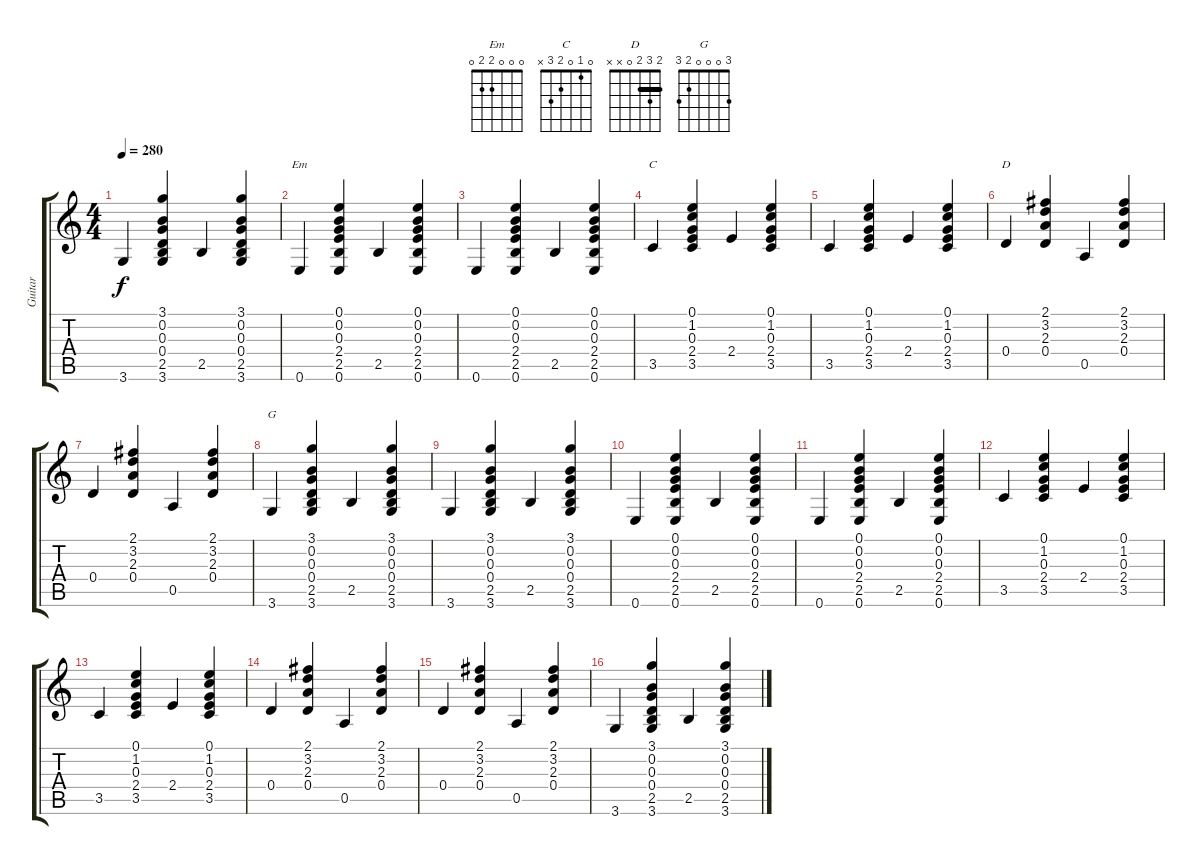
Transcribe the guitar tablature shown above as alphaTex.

\track ("Guitar" "Guitar") {instrument acousticguitarnylon}
\staff {score tabs}
\tuning (E4 B3 G3 D3 A2 E2) {hide}
\chord ("Em" 0 0 0 2 2 0)
\chord ("C" 0 1 0 2 3 x)
\chord ("D" 2 3 2 0 x x) {barre 2}
\chord ("G" 3 0 0 0 2 3)
\ts (4 4)
\tempo 280
\clef g2
\ks c
3.6.4{dy f} (3.1 0.2 0.3 0.4 2.5 3.6).4 2.5.4 (3.1 0.2 0.3 0.4 2.5 3.6).4 |
0.6.4{ch "Em"} (0.1 0.2 0.3 2.4 2.5 0.6).4 2.5.4 (0.1 0.2 0.3 2.4 2.5 0.6).4 |
0.6.4 (0.1 0.2 0.3 2.4 2.5 0.6).4 2.5.4 (0.1 0.2 0.3 2.4 2.5 0.6).4 |
3.5.4{ch "C"} (0.1 1.2 0.3 2.4 3.5).4 2.4.4 (0.1 1.2 0.3 2.4 3.5).4 |
3.5.4 (0.1 1.2 0.3 2.4 3.5).4 2.4.4 (0.1 1.2 0.3 2.4 3.5).4 |
0.4.4{ch "D"} (2.1 3.2 2.3 0.4).4 0.5.4 (2.1 3.2 2.3 0.4).4 |
0.4.4 (2.1 3.2 2.3 0.4).4 0.5.4 (2.1 3.2 2.3 0.4).4 |
3.6.4{ch "G"} (3.1 0.2 0.3 0.4 2.5 3.6).4 2.5.4 (3.1 0.2 0.3 0.4 2.5 3.6).4 |
3.6.4 (3.1 0.2 0.3 0.4 2.5 3.6).4 2.5.4 (3.1 0.2 0.3 0.4 2.5 3.6).4 |
0.6.4 (0.1 0.2 0.3 2.4 2.5 0.6).4 2.5.4 (0.1 0.2 0.3 2.4 2.5 0.6).4 |
0.6.4 (0.1 0.2 0.3 2.4 2.5 0.6).4 2.5.4 (0.1 0.2 0.3 2.4 2.5 0.6).4 |
3.5.4 (0.1 1.2 0.3 2.4 3.5).4 2.4.4 (0.1 1.2 0.3 2.4 3.5).4 |
3.5.4 (0.1 1.2 0.3 2.4 3.5).4 2.4.4 (0.1 1.2 0.3 2.4 3.5).4 |
0.4.4 (2.1 3.2 2.3 0.4).4 0.5.4 (2.1 3.2 2.3 0.4).4 |
0.4.4 (2.1 3.2 2.3 0.4).4 0.5.4 (2.1 3.2 2.3 0.4).4 |
3.6.4 (3.1 0.2 0.3 0.4 2.5 3.6).4 2.5.4 (3.1 0.2 0.3 0.4 2.5 3.6).4
